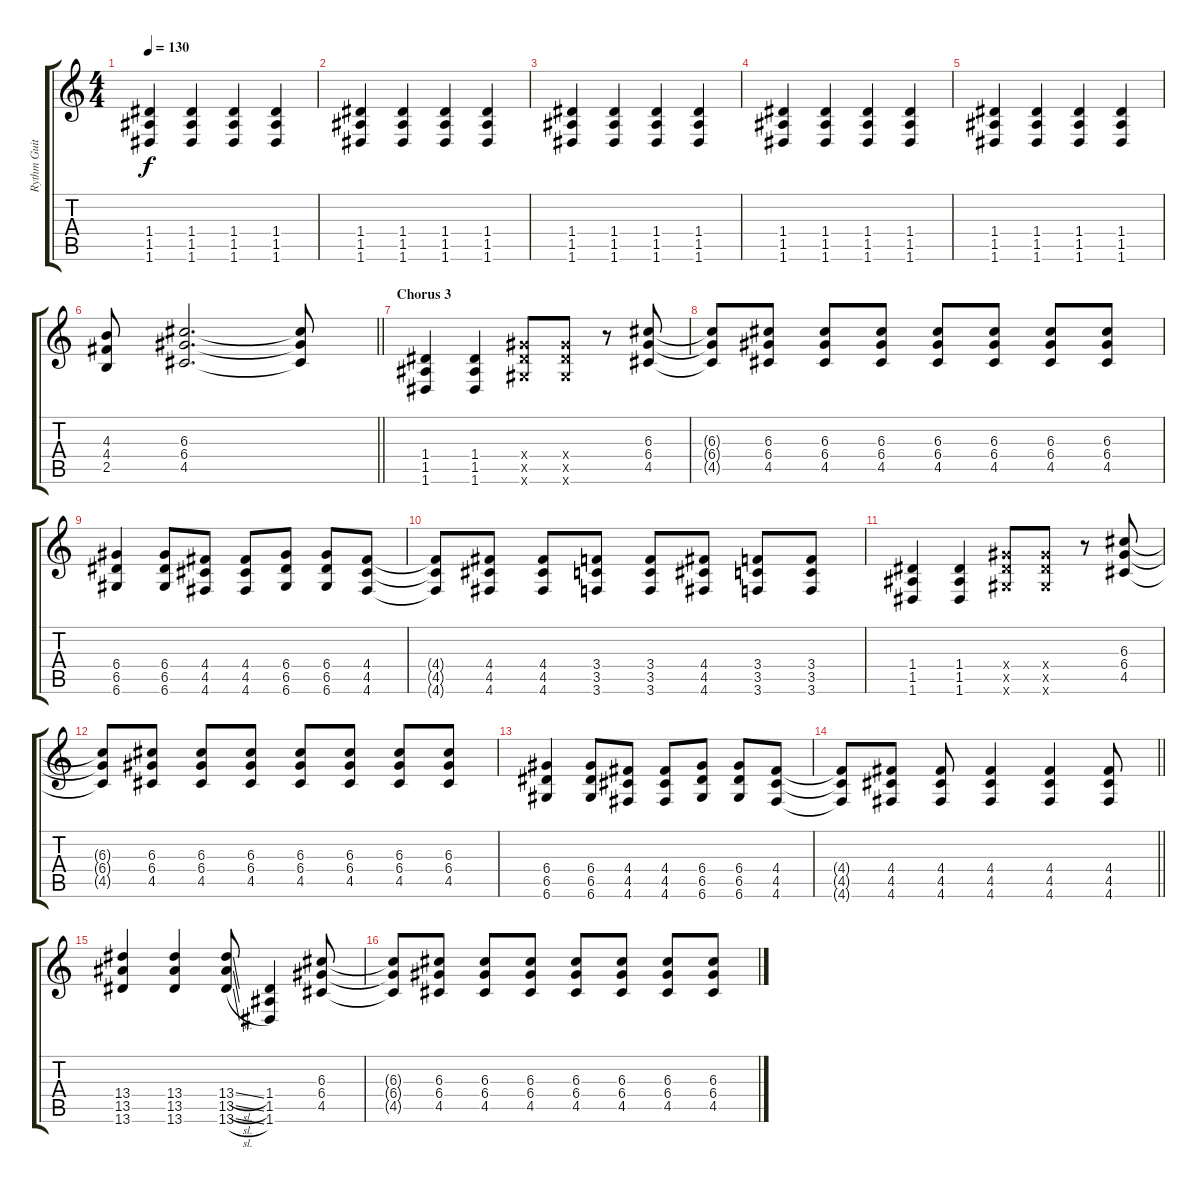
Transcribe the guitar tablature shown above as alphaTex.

\track ("Rythm Guitar" "Rythm Guit") {instrument distortionguitar}
\staff {score tabs}
\tuning (E4 B3 G3 D3 A2 D2) {hide}
\ts (4 4)
\tempo 130
\clef g2
\ks c
(1.4 1.5 1.6).4{dy f} (1.4 1.5 1.6).4 (1.4 1.5 1.6).4 (1.4 1.5 1.6).4 |
(1.4 1.5 1.6).4 (1.4 1.5 1.6).4 (1.4 1.5 1.6).4 (1.4 1.5 1.6).4 |
(1.4 1.5 1.6).4 (1.4 1.5 1.6).4 (1.4 1.5 1.6).4 (1.4 1.5 1.6).4 |
(1.4 1.5 1.6).4 (1.4 1.5 1.6).4 (1.4 1.5 1.6).4 (1.4 1.5 1.6).4 |
(1.4 1.5 1.6).4 (1.4 1.5 1.6).4 (1.4 1.5 1.6).4 (1.4 1.5 1.6).4 |
\barLineRight lightlight
(4.3 4.4 2.5).8 (6.3 6.4 4.5).2{d} (6.3{t} 6.4{t} 4.5{t}).8 |
\section ("" "Chorus 3")
(1.4 1.5 1.6).4 (1.4 1.5 1.6).4 (6.4{x} 6.5{x} 6.6{x}).8 (6.4{x} 6.5{x} 6.6{x}).8 r.8 (6.3 6.4 4.5).8 |
(6.3{t} 6.4{t} 4.5{t}).8 (6.3 6.4 4.5).8 (6.3 6.4 4.5).8 (6.3 6.4 4.5).8 (6.3 6.4 4.5).8 (6.3 6.4 4.5).8 (6.3 6.4 4.5).8 (6.3 6.4 4.5).8 |
(6.4 6.5 6.6).4 (6.4 6.5 6.6).8 (4.4 4.5 4.6).8 (4.4 4.5 4.6).8 (6.4 6.5 6.6).8 (6.4 6.5 6.6).8 (4.4 4.5 4.6).8 |
(4.4{t} 4.5{t} 4.6{t}).8 (4.4 4.5 4.6).8 (4.4 4.5 4.6).8 (3.4 3.5 3.6).8 (3.4 3.5 3.6).8 (4.4 4.5 4.6).8 (3.4 3.5 3.6).8 (3.4 3.5 3.6).8 |
(1.4 1.5 1.6).4 (1.4 1.5 1.6).4 (6.4{x} 6.5{x} 6.6{x}).8 (6.4{x} 6.5{x} 6.6{x}).8 r.8 (6.3 6.4 4.5).8 |
(6.3{t} 6.4{t} 4.5{t}).8 (6.3 6.4 4.5).8 (6.3 6.4 4.5).8 (6.3 6.4 4.5).8 (6.3 6.4 4.5).8 (6.3 6.4 4.5).8 (6.3 6.4 4.5).8 (6.3 6.4 4.5).8 |
(6.4 6.5 6.6).4 (6.4 6.5 6.6).8 (4.4 4.5 4.6).8 (4.4 4.5 4.6).8 (6.4 6.5 6.6).8 (6.4 6.5 6.6).8 (4.4 4.5 4.6).8 |
\barLineRight lightlight
(4.4{t} 4.5{t} 4.6{t}).8 (4.4 4.5 4.6).8 (4.4 4.5 4.6).8 (4.4 4.5 4.6).4 (4.4 4.5 4.6).4 (4.4 4.5 4.6).8 |
(13.4 13.5 13.6).4 (13.4 13.5 13.6).4 (13.4{sl} 13.5{sl} 13.6{sl}).8 (1.4 1.5 1.6).4 (6.3 6.4 4.5).8 |
(6.3{t} 6.4{t} 4.5{t}).8 (6.3 6.4 4.5).8 (6.3 6.4 4.5).8 (6.3 6.4 4.5).8 (6.3 6.4 4.5).8 (6.3 6.4 4.5).8 (6.3 6.4 4.5).8 (6.3 6.4 4.5).8
